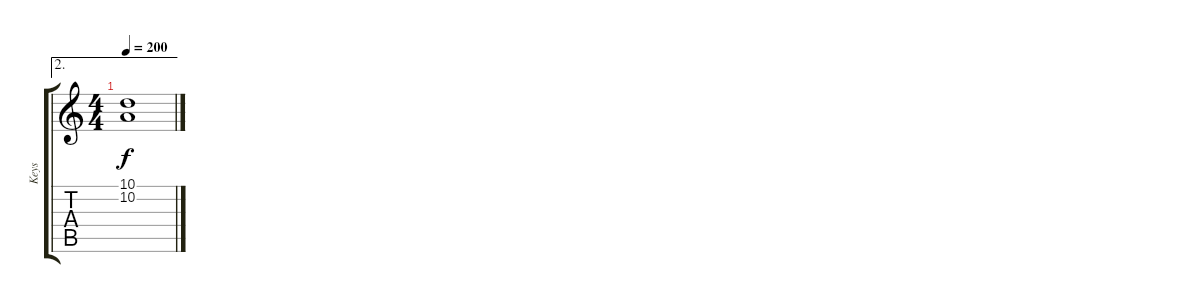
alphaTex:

\track ("Keys" "Keys") {instrument pad2warm}
\staff {score tabs}
\tuning (E4 B3 G3 D3 A2 E2) {hide}
\ae 2
\ts (4 4)
\tempo 200
\clef g2
\ks c
(10.1 10.2).1{dy f}
